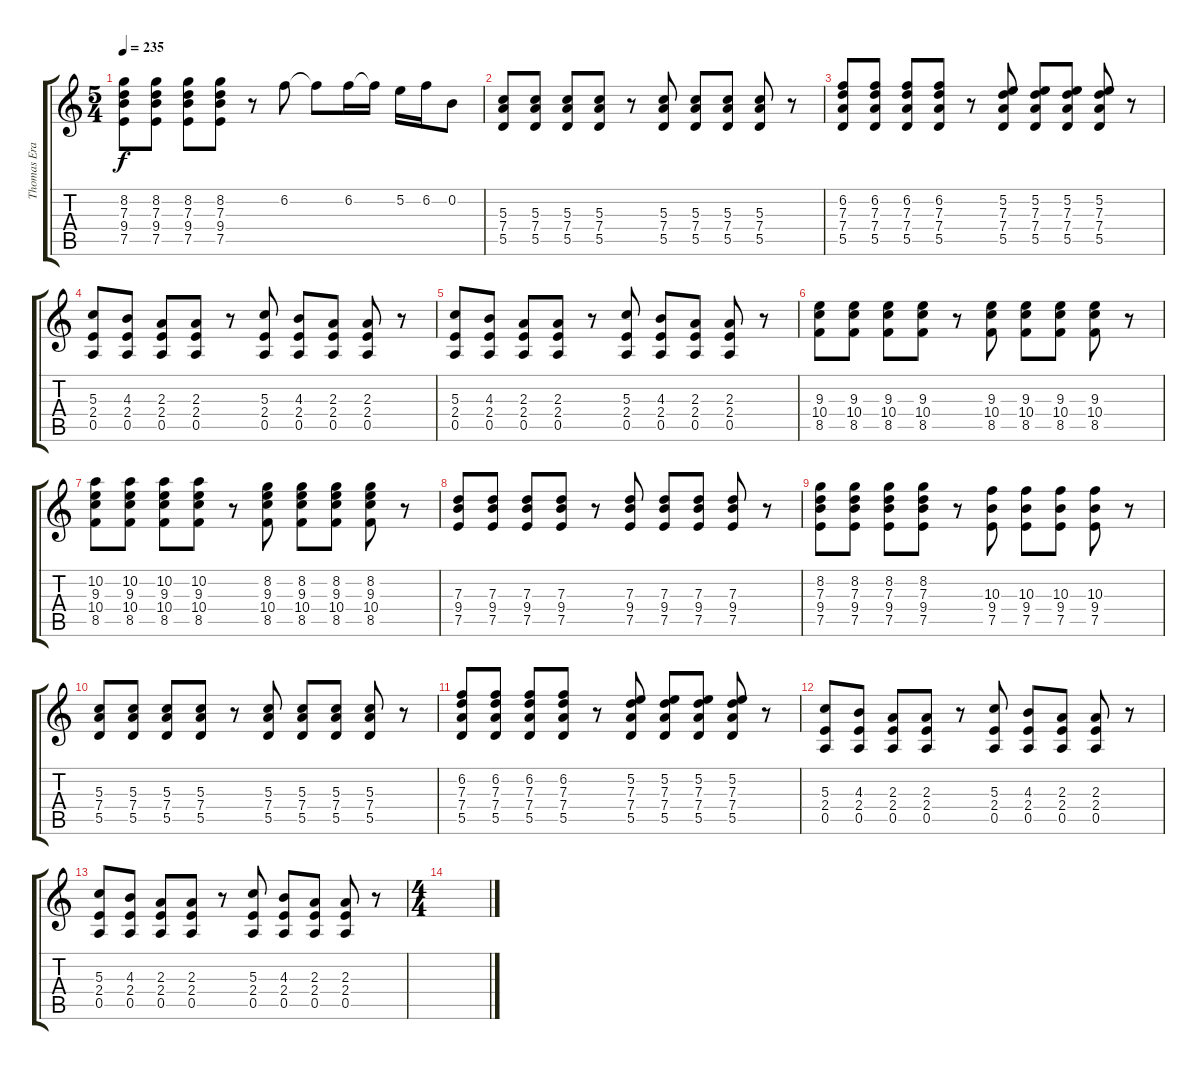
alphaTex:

\track ("Thomas Erak(Right) + Solo" "Thomas Era") {instrument distortionguitar}
\staff {score tabs}
\tuning (E4 B3 G3 D3 A2 E2) {hide}
\ts (5 4)
\tempo 235
\clef g2
\ks c
(8.2 7.3 9.4 7.5).8{dy f} (8.2 7.3 9.4 7.5).8 (8.2 7.3 9.4 7.5).8 (8.2 7.3 9.4 7.5).8 r.8 6.2.8 6.2{t}.8 6.2.16 6.2{t}.16 5.2.16 6.2.16 0.2.8 |
(5.3 7.4 5.5).8 (5.3 7.4 5.5).8 (5.3 7.4 5.5).8 (5.3 7.4 5.5).8 r.8 (5.3 7.4 5.5).8 (5.3 7.4 5.5).8 (5.3 7.4 5.5).8 (5.3 7.4 5.5).8 r.8 |
(6.2 7.3 7.4 5.5).8 (6.2 7.3 7.4 5.5).8 (6.2 7.3 7.4 5.5).8 (6.2 7.3 7.4 5.5).8 r.8 (5.2 7.3 7.4 5.5).8 (5.2 7.3 7.4 5.5).8 (5.2 7.3 7.4 5.5).8 (5.2 7.3 7.4 5.5).8 r.8 |
(5.3 2.4 0.5).8 (4.3 2.4 0.5).8 (2.3 2.4 0.5).8 (2.3 2.4 0.5).8 r.8 (5.3 2.4 0.5).8 (4.3 2.4 0.5).8 (2.3 2.4 0.5).8 (2.3 2.4 0.5).8 r.8 |
(5.3 2.4 0.5).8 (4.3 2.4 0.5).8 (2.3 2.4 0.5).8 (2.3 2.4 0.5).8 r.8 (5.3 2.4 0.5).8 (4.3 2.4 0.5).8 (2.3 2.4 0.5).8 (2.3 2.4 0.5).8 r.8 |
(9.3 10.4 8.5).8 (9.3 10.4 8.5).8 (9.3 10.4 8.5).8 (9.3 10.4 8.5).8 r.8 (9.3 10.4 8.5).8 (9.3 10.4 8.5).8 (9.3 10.4 8.5).8 (9.3 10.4 8.5).8 r.8 |
(10.2 9.3 10.4 8.5).8 (10.2 9.3 10.4 8.5).8 (10.2 9.3 10.4 8.5).8 (10.2 9.3 10.4 8.5).8 r.8 (8.2 9.3 10.4 8.5).8 (8.2 9.3 10.4 8.5).8 (8.2 9.3 10.4 8.5).8 (8.2 9.3 10.4 8.5).8 r.8 |
(7.3 9.4 7.5).8 (7.3 9.4 7.5).8 (7.3 9.4 7.5).8 (7.3 9.4 7.5).8 r.8 (7.3 9.4 7.5).8 (7.3 9.4 7.5).8 (7.3 9.4 7.5).8 (7.3 9.4 7.5).8 r.8 |
(8.2 7.3 9.4 7.5).8 (8.2 7.3 9.4 7.5).8 (8.2 7.3 9.4 7.5).8 (8.2 7.3 9.4 7.5).8 r.8 (10.3 9.4 7.5).8 (10.3 9.4 7.5).8 (10.3 9.4 7.5).8 (10.3 9.4 7.5).8 r.8 |
(5.3 7.4 5.5).8 (5.3 7.4 5.5).8 (5.3 7.4 5.5).8 (5.3 7.4 5.5).8 r.8 (5.3 7.4 5.5).8 (5.3 7.4 5.5).8 (5.3 7.4 5.5).8 (5.3 7.4 5.5).8 r.8 |
(6.2 7.3 7.4 5.5).8 (6.2 7.3 7.4 5.5).8 (6.2 7.3 7.4 5.5).8 (6.2 7.3 7.4 5.5).8 r.8 (5.2 7.3 7.4 5.5).8 (5.2 7.3 7.4 5.5).8 (5.2 7.3 7.4 5.5).8 (5.2 7.3 7.4 5.5).8 r.8 |
(5.3 2.4 0.5).8 (4.3 2.4 0.5).8 (2.3 2.4 0.5).8 (2.3 2.4 0.5).8 r.8 (5.3 2.4 0.5).8 (4.3 2.4 0.5).8 (2.3 2.4 0.5).8 (2.3 2.4 0.5).8 r.8 |
(5.3 2.4 0.5).8 (4.3 2.4 0.5).8 (2.3 2.4 0.5).8 (2.3 2.4 0.5).8 r.8 (5.3 2.4 0.5).8 (4.3 2.4 0.5).8 (2.3 2.4 0.5).8 (2.3 2.4 0.5).8 r.8 |
\ts (4 4)
